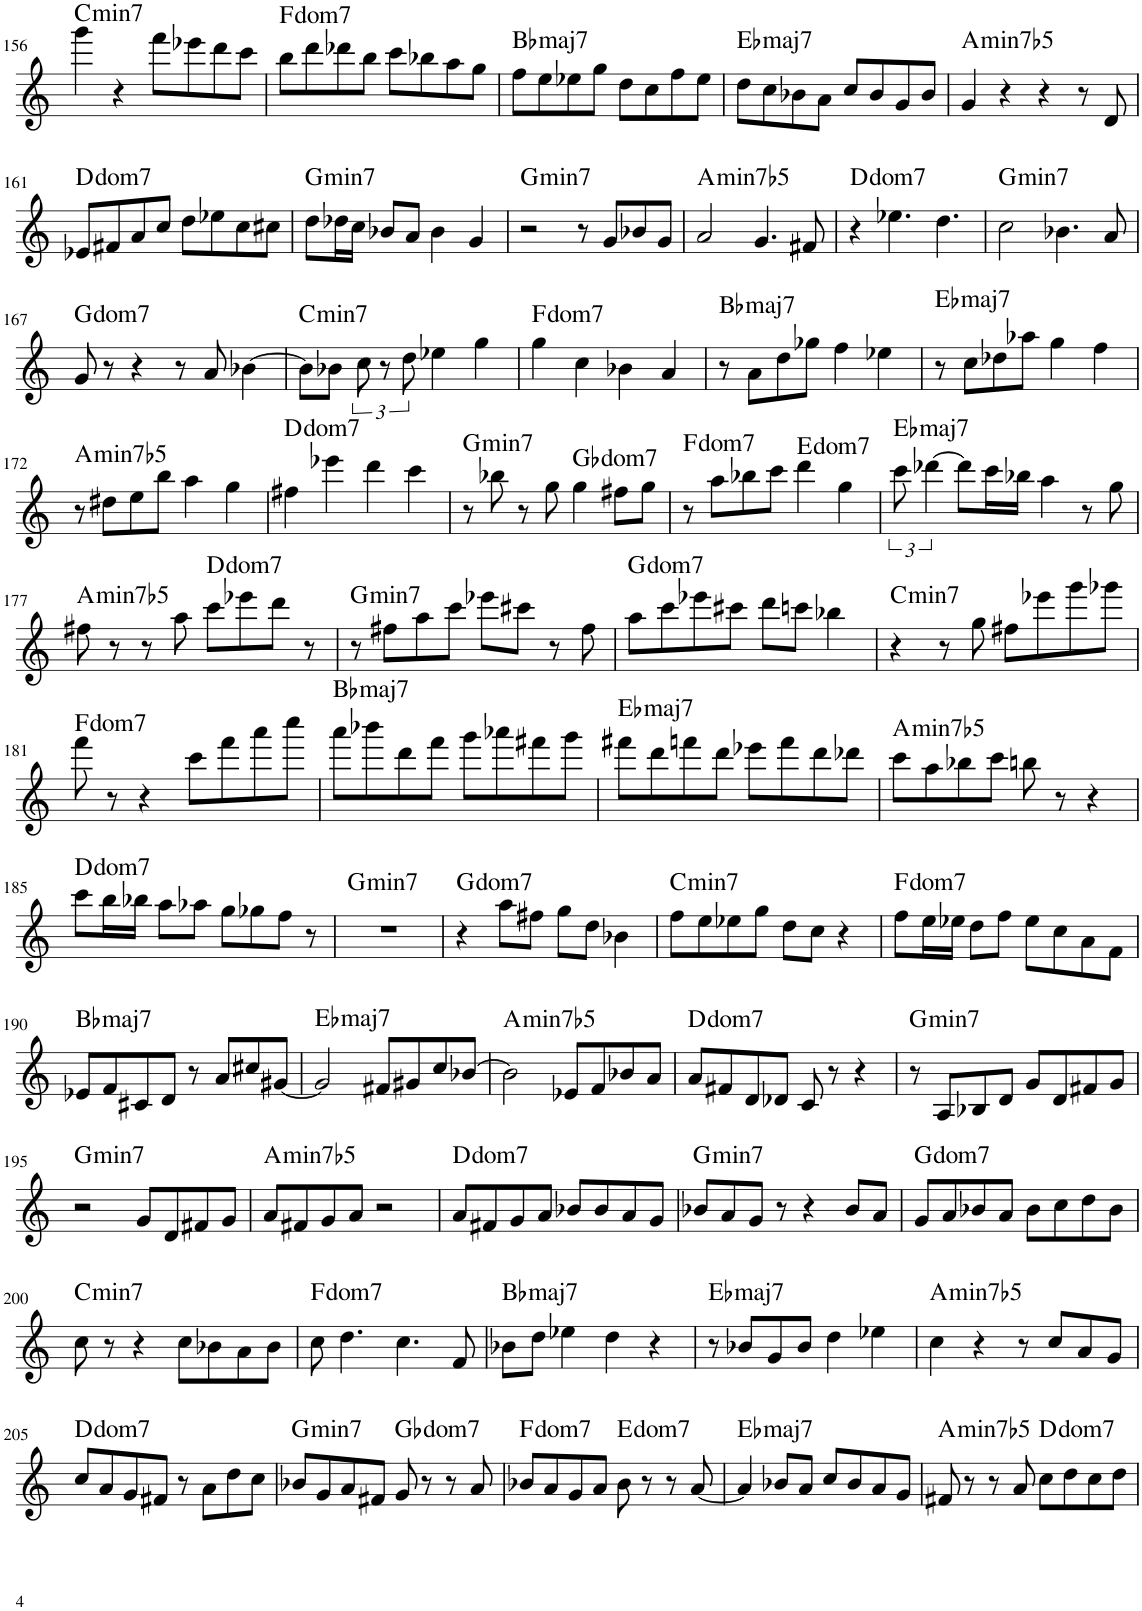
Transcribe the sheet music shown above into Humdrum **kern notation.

**kern	**harte
*part1	*part1
*staff1	*
*I"Piano	*
*I'Pno.	*
!!LO:PB:g=z
*clefG2	*
*k[]	*
*M4/4	*
=156	=156
!	!LO:H:kt=min7
4ggg\	C:min7
4r	.
8fff\L	.
8eee-X\	.
8ddd\	.
8ccc\J	.
=157	=157
!	!LO:H:kt=dom
8bb\L	.
8ddd\	.
8ddd-X\	.
8bb\J	.
8ccc\L	.
8bb-X\	.
8aa\	.
8gg\J	.
=158	=158
!	!LO:H:kt=maj7
8ff\L	Bb:maj7
8ee\	.
8ee-X\	.
8gg\J	.
8dd\L	.
8cc\	.
8ff\	.
8ee-\J	.
=159	=159
!	!LO:H:kt=maj7
8dd\L	Eb:maj7
8cc\	.
8b-X\	.
8a\J	.
8cc/L	.
8b-/	.
8g/	.
8b-/J	.
=160	=160
!	!LO:H:kt=min7b5
4g/	A:hdim7
4r	.
4r	.
8r	.
8d/	.
!!LO:LB:g=z
=161	=161
!	!LO:H:kt=dom
8e-X/L	.
8f#X/	.
8a/	.
8cc/J	.
8dd\L	.
8ee-X\	.
8cc\	.
8cc#X\J	.
=162	=162
!	!LO:H:kt=min7
8dd\L	G:min7
16dd-X\L	.
16cc\JJ	.
8b-X/L	.
8a/J	.
4b-\	.
4g/	.
=163	=163
!	!LO:H:kt=min7
2r	G:min7
8r	.
8g/L	.
8b-X/	.
8g/J	.
=164	=164
!	!LO:H:kt=min7b5
2a/	A:hdim7
4.g/	.
8f#X/	.
=165	=165
!	!LO:H:kt=dom
4r	.
4.ee-X\	.
4.dd\	.
=166	=166
!	!LO:H:kt=min7
2cc\	G:min7
4.b-X\	.
8a/	.
!!LO:LB:g=z
=167	=167
!	!LO:H:kt=dom
8g/	.
8r	.
4r	.
8r	.
8a/	.
[4b-X\	.
=168	=168
!	!LO:H:kt=min7
8b-\L]	C:min7
8b-X\J	.
12cc\	.
12r	.
12dd\	.
4ee-X\	.
4gg\	.
=169	=169
!	!LO:H:kt=dom
4gg\	.
4cc\	.
4b-X\	.
4a/	.
=170	=170
!	!LO:H:kt=maj7
8r	Bb:maj7
8a\L	.
8dd\	.
8gg-X\J	.
4ff\	.
4ee-X\	.
=171	=171
!	!LO:H:kt=maj7
8r	Eb:maj7
8cc\L	.
8dd-X\	.
8aa-X\J	.
4gg\	.
4ff\	.
!!LO:LB:g=z
=172	=172
!	!LO:H:kt=min7b5
8r	A:hdim7
8dd#X\L	.
8ee\	.
8bb\J	.
4aa\	.
4gg\	.
=173	=173
!	!LO:H:kt=dom
4ff#X\	.
4eee-X\	.
4ddd\	.
4ccc\	.
=174	=174
!	!LO:H:kt=min7
8r	G:min7
8bb-X\	.
8r	.
8gg\	.
!	!LO:H:kt=dom
4gg\	.
8ff#X\L	.
8gg\J	.
=175	=175
!	!LO:H:kt=dom
8r	.
8aa\L	.
8bb-X\	.
8ccc\J	.
!	!LO:H:kt=dom
4ddd\	.
4gg\	.
=176	=176
!	!LO:H:kt=maj7
12ccc\	Eb:maj7
[6ddd-X\	.
8ddd-\L]	.
16ccc\L	.
16bb-X\JJ	.
4aa\	.
8r	.
8gg\	.
!!LO:LB:g=z
=177	=177
!	!LO:H:kt=min7b5
8ff#X\	A:hdim7
8r	.
8r	.
8aa\	.
!	!LO:H:kt=dom
8ccc\L	.
8eee-X\	.
8ddd\J	.
8r	.
=178	=178
!	!LO:H:kt=min7
8r	G:min7
8ff#X\L	.
8aa\	.
8ccc\J	.
8eee-X\L	.
8ccc#X\J	.
8r	.
8ff#\	.
=179	=179
!	!LO:H:kt=dom
8aa\L	.
8ccc\	.
8eee-X\	.
8ccc#X\J	.
8ddd\L	.
8cccn\J	.
4bb-X\	.
=180	=180
!	!LO:H:kt=min7
4r	C:min7
8r	.
8gg\	.
8ff#X\L	.
8eee-X\	.
8ggg\	.
8ggg-X\J	.
!!LO:LB:g=z
=181	=181
!	!LO:H:kt=dom
8fff\	.
8r	.
4r	.
8ccc\L	.
8fff\	.
8aaa\	.
8cccc\J	.
=182	=182
!	!LO:H:kt=maj7
8aaa\L	Bb:maj7
8bbb-X\	.
8ddd\	.
8fff\J	.
8ggg\L	.
8aaa-X\	.
8fff#X\	.
8ggg\J	.
=183	=183
!	!LO:H:kt=maj7
8fff#X\L	Eb:maj7
8ddd\	.
8fffn\	.
8ddd\J	.
8eee-X\L	.
8fff\	.
8ddd\	.
8ddd-X\J	.
=184	=184
!	!LO:H:kt=min7b5
8ccc\L	A:hdim7
8aa\	.
8bb-X\	.
8ccc\J	.
8bbn\	.
8r	.
4r	.
!!LO:LB:g=z
=185	=185
!	!LO:H:kt=dom
8ccc\L	.
16bb\L	.
16bb-X\JJ	.
8aa\L	.
8aa-X\J	.
8gg\L	.
8gg-X\	.
8ff\J	.
8r	.
=186	=186
!	!LO:H:kt=min7
1r	G:min7
=187	=187
!	!LO:H:kt=dom
4r	.
8aa\L	.
8ff#X\J	.
8gg\L	.
8dd\J	.
4b-X\	.
=188	=188
!	!LO:H:kt=min7
8ff\L	C:min7
8ee\	.
8ee-X\	.
8gg\J	.
8dd\L	.
8cc\J	.
4r	.
=189	=189
!	!LO:H:kt=dom
8ff\L	.
16ee\L	.
16ee-X\JJ	.
8dd\L	.
8ff\J	.
8ee-\L	.
8cc\	.
8a\	.
8f\J	.
!!LO:LB:g=z
=190	=190
!	!LO:H:kt=maj7
8e-X/L	Bb:maj7
8f/	.
8c#X/	.
8d/J	.
8r	.
8a/L	.
8cc#X/	.
[8g#X/J	.
=191	=191
!	!LO:H:kt=maj7
2g#/]	Eb:maj7
8f#X/L	.
8g#X/	.
8cc/	.
[8b-X/J	.
=192	=192
!	!LO:H:kt=min7b5
2b-\]	A:hdim7
8e-X/L	.
8f/	.
8b-X/	.
8a/J	.
=193	=193
!	!LO:H:kt=dom
8a/L	.
8f#X/	.
8d/	.
8d-X/J	.
8c/	.
8r	.
4r	.
=194	=194
!	!LO:H:kt=min7
8r	G:min7
8A/L	.
8B-X/	.
8d/J	.
8g/L	.
8d/	.
8f#X/	.
8g/J	.
!!LO:LB:g=z
=195	=195
!	!LO:H:kt=min7
2r	G:min7
8g/L	.
8d/	.
8f#X/	.
8g/J	.
=196	=196
!	!LO:H:kt=min7b5
8a/L	A:hdim7
8f#X/	.
8g/	.
8a/J	.
2r	.
=197	=197
!	!LO:H:kt=dom
8a/L	.
8f#X/	.
8g/	.
8a/J	.
8b-X/L	.
8b-/	.
8a/	.
8g/J	.
=198	=198
!	!LO:H:kt=min7
8b-X/L	G:min7
8a/	.
8g/J	.
8r	.
4r	.
8b-/L	.
8a/J	.
=199	=199
!	!LO:H:kt=dom
8g/L	.
8a/	.
8b-X/	.
8a/J	.
8b-\L	.
8cc\	.
8dd\	.
8b-\J	.
!!LO:LB:g=z
=200	=200
!	!LO:H:kt=min7
8cc\	C:min7
8r	.
4r	.
8cc\L	.
8b-X\	.
8a\	.
8b-\J	.
=201	=201
!	!LO:H:kt=dom
8cc\	.
4.dd\	.
4.cc\	.
8f/	.
=202	=202
!	!LO:H:kt=maj7
8b-X\L	Bb:maj7
8dd\J	.
4ee-X\	.
4dd\	.
4r	.
=203	=203
!	!LO:H:kt=maj7
8r	Eb:maj7
8b-X/L	.
8g/	.
8b-/J	.
4dd\	.
4ee-X\	.
=204	=204
!	!LO:H:kt=min7b5
4cc\	A:hdim7
4r	.
8r	.
8cc/L	.
8a/	.
8g/J	.
!!LO:LB:g=z
=205	=205
!	!LO:H:kt=dom
8cc/L	.
8a/	.
8g/	.
8f#X/J	.
8r	.
8a\L	.
8dd\	.
8cc\J	.
=206	=206
!	!LO:H:kt=min7
8b-X/L	G:min7
8g/	.
8a/	.
8f#X/J	.
!	!LO:H:kt=dom
8g/	.
8r	.
8r	.
8a/	.
=207	=207
!	!LO:H:kt=dom
8b-X/L	.
8a/	.
8g/	.
8a/J	.
!	!LO:H:kt=dom
8b-\	.
8r	.
8r	.
[8a/	.
=208	=208
!	!LO:H:kt=maj7
4a/]	Eb:maj7
8b-X/L	.
8a/J	.
8cc/L	.
8b-/	.
8a/	.
8g/J	.
=209	=209
!	!LO:H:kt=min7b5
8f#X/	A:hdim7
8r	.
8r	.
8a/	.
!	!LO:H:kt=dom
8cc\L	.
8dd\	.
8cc\	.
8dd\J	.
=	=
*-	*-
